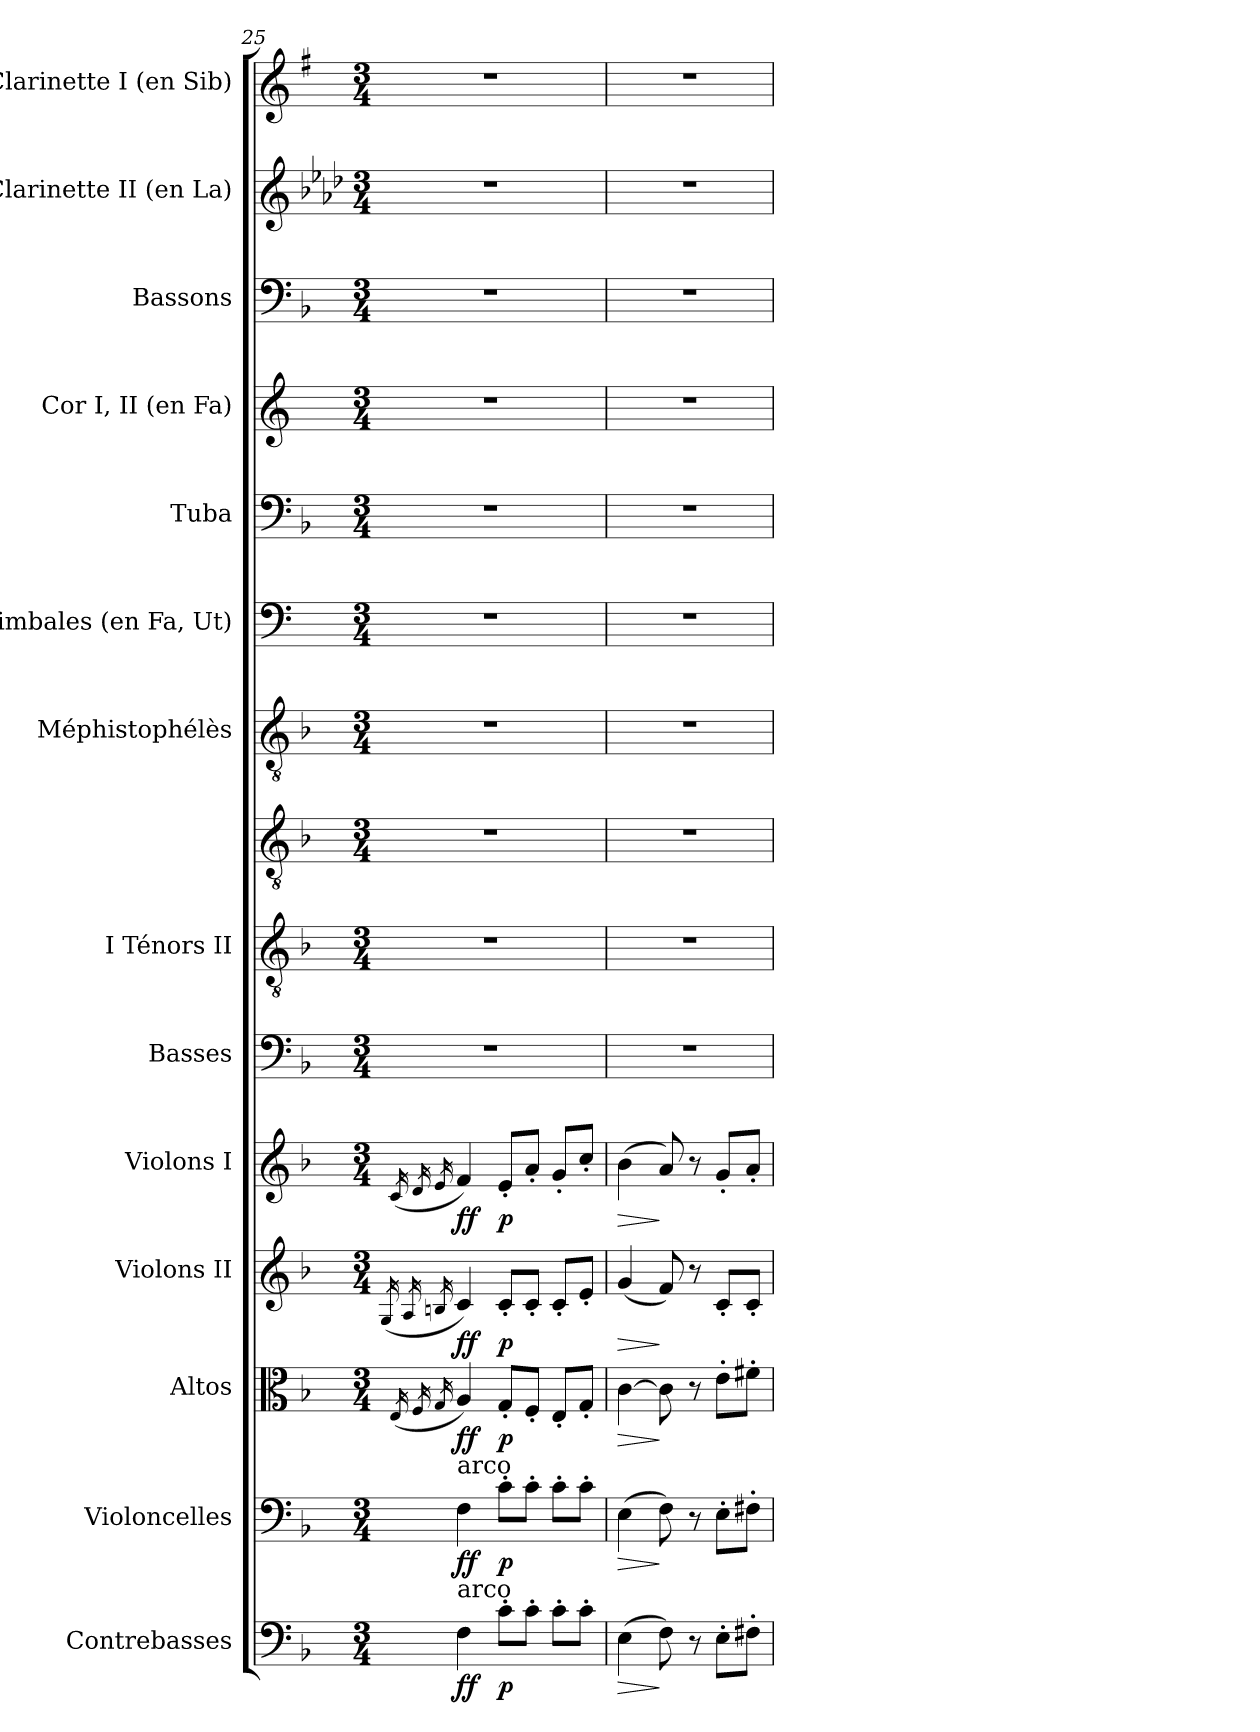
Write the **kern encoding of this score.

**kern	**dynam	**kern	**dynam	**kern	**dynam	**kern	**dynam	**kern	**dynam	**kern	**kern	**kern	**kern	**kern	**kern	**kern	**kern	**kern	**kern
*part14	*part14	*part13	*part13	*part12	*part12	*part11	*part11	*part10	*part10	*part9	*part8	*part8	*part7	*part6	*part5	*part4	*part3	*part2	*part1
*staff15	*staff15	*staff14	*staff14	*staff13	*staff13	*staff12	*staff12	*staff11	*staff11	*staff10	*staff9	*staff8	*staff7	*staff6	*staff5	*staff4	*staff3	*staff2	*staff1
*I"Contrebasses	*	*I"Violoncelles	*	*I"Altos	*	*I"Violons II	*	*I"Violons I	*	*I"Basses	*I"I  Ténors  II	*	*I"Méphistophélès	*I"Timbales (en Fa, Ut)	*I"Tuba	*I"Cor I, II (en Fa)	*I"Bassons	*I"Clarinette II (en La)	*I"Clarinette I (en Sib)
*I'C-b.	*	*I'Vlles	*	*I'Altos	*	*I'Vns II	*	*I'Vns I	*	*I'Basses	*I'Tén.	*	*I'Méphist.	*	*I'Tb.	*I'Cor (Fa)	*I'Bns	*I'Cl. (La)	*I'Cl. (Sib)
*clefF4	*	*clefF4	*	*clefC3	*	*clefG2	*	*clefG2	*	*clefF4	*clefGv2	*clefGv2	*clefGv2	*clefF4	*clefF4	*clefG2	*clefF4	*clefG2	*clefG2
*ITrd7c12	*	*	*	*	*	*	*	*	*	*	*ITrd7c12	*ITrd7c12	*ITrd7c12	*	*	*ITrd4c7	*	*ITrd2c3	*ITrd1c2
*k[b-]	*	*k[b-]	*	*k[b-]	*	*k[b-]	*	*k[b-]	*	*k[b-]	*k[b-]	*k[b-]	*k[b-]	*k[]	*k[b-]	*k[b-]	*k[b-]	*k[b-]	*k[b-]
*F:	*	*F:	*	*F:	*	*F:	*	*F:	*	*F:	*F:	*F:	*F:	*C:	*F:	*F:	*F:	*F:	*F:
*M3/4	*	*M3/4	*	*M3/4	*	*M3/4	*	*M3/4	*	*M3/4	*M3/4	*M3/4	*M3/4	*M3/4	*M3/4	*M3/4	*M3/4	*M3/4	*M3/4
=25	=25	=25	=25	=25	=25	=25	=25	=25	=25	=25	=25	=25	=25	=25	=25	=25	=25	=25	=25
.	.	.	.	(16qEi/	.	(16qGi/	.	(16qci/	.	.	.	.	.	.	.	.	.	.	.
.	.	.	.	16qFi/	.	16qAi/	.	16qdi/	.	.	.	.	.	.	.	.	.	.	.
.	.	.	.	16qGi/	.	16qBni/	.	16qei/	.	.	.	.	.	.	.	.	.	.	.
!	!	!LO:TX:a:t=arco	!	!	!	!	!	!	!	!	!	!	!	!	!	!	!	!	!
!LO:TX:a:t=arco	!	!	!	!	!	!	!	!	!	!	!	!	!	!	!	!	!	!	!
!	!	!	!	!	!	!	!	!	!	!LO:N:vis=1	!LO:N:vis=1	!LO:N:vis=1	!LO:N:vis=1	!LO:N:vis=1	!LO:N:vis=1	!LO:N:vis=1	!LO:N:vis=1	!LO:N:vis=1	!LO:N:vis=1
4FFi\	ff	4Fi\	ff	4Ai/)	ff	4ci/)	ff	4fi/)	ff	2.r	2.r	2.r	2.r	2.r	2.r	2.r	2.r	2.r	2.r
8C'i\L	p	8c'i\L	p	8G'i/L	p	8c'i/L	p	8e'i/L	p	.	.	.	.	.	.	.	.	.	.
8C'i\J	.	8c'i\J	.	8F'i/J	.	8c'i/J	.	8a'i/J	.	.	.	.	.	.	.	.	.	.	.
8C'i\L	.	8c'i\L	.	8E'i/L	.	8c'i/L	.	8g'i/L	.	.	.	.	.	.	.	.	.	.	.
8C'i\J	.	8c'i\J	.	8G'i/J	.	8e'i/J	.	8cc'i/J	.	.	.	.	.	.	.	.	.	.	.
=26	=26	=26	=26	=26	=26	=26	=26	=26	=26	=26	=26	=26	=26	=26	=26	=26	=26	=26	=26
!	!LO:HP:b	!	!LO:HP:b	!	!LO:HP:b	!	!LO:HP:b	!	!LO:HP:b	!LO:N:vis=1	!LO:N:vis=1	!LO:N:vis=1	!LO:N:vis=1	!LO:N:vis=1	!LO:N:vis=1	!LO:N:vis=1	!LO:N:vis=1	!LO:N:vis=1	!LO:N:vis=1
(4EEi\	>	(4Ei\	>	[>4ci\	>	(4gi/	>	(4b-i\	>	2.r	2.r	2.r	2.r	2.r	2.r	2.r	2.r	2.r	2.r
8FFi\)	]	8Fi\)	]	8ci\]	]	8fi/)	]	8ai/)	]	.	.	.	.	.	.	.	.	.	.
8r	.	8r	.	8r	.	8r	.	8r	.	.	.	.	.	.	.	.	.	.	.
8EE'i\L	.	8E'i\L	.	8e'i\L	.	8c'i/L	.	8g'i/L	.	.	.	.	.	.	.	.	.	.	.
8FF#X'i\J	.	8F#X'i\J	.	8f#X'i\J	.	8c'i/J	.	8a'i/J	.	.	.	.	.	.	.	.	.	.	.
=	=	=	=	=	=	=	=	=	=	=	=	=	=	=	=	=	=	=	=
*-	*-	*-	*-	*-	*-	*-	*-	*-	*-	*-	*-	*-	*-	*-	*-	*-	*-	*-	*-
